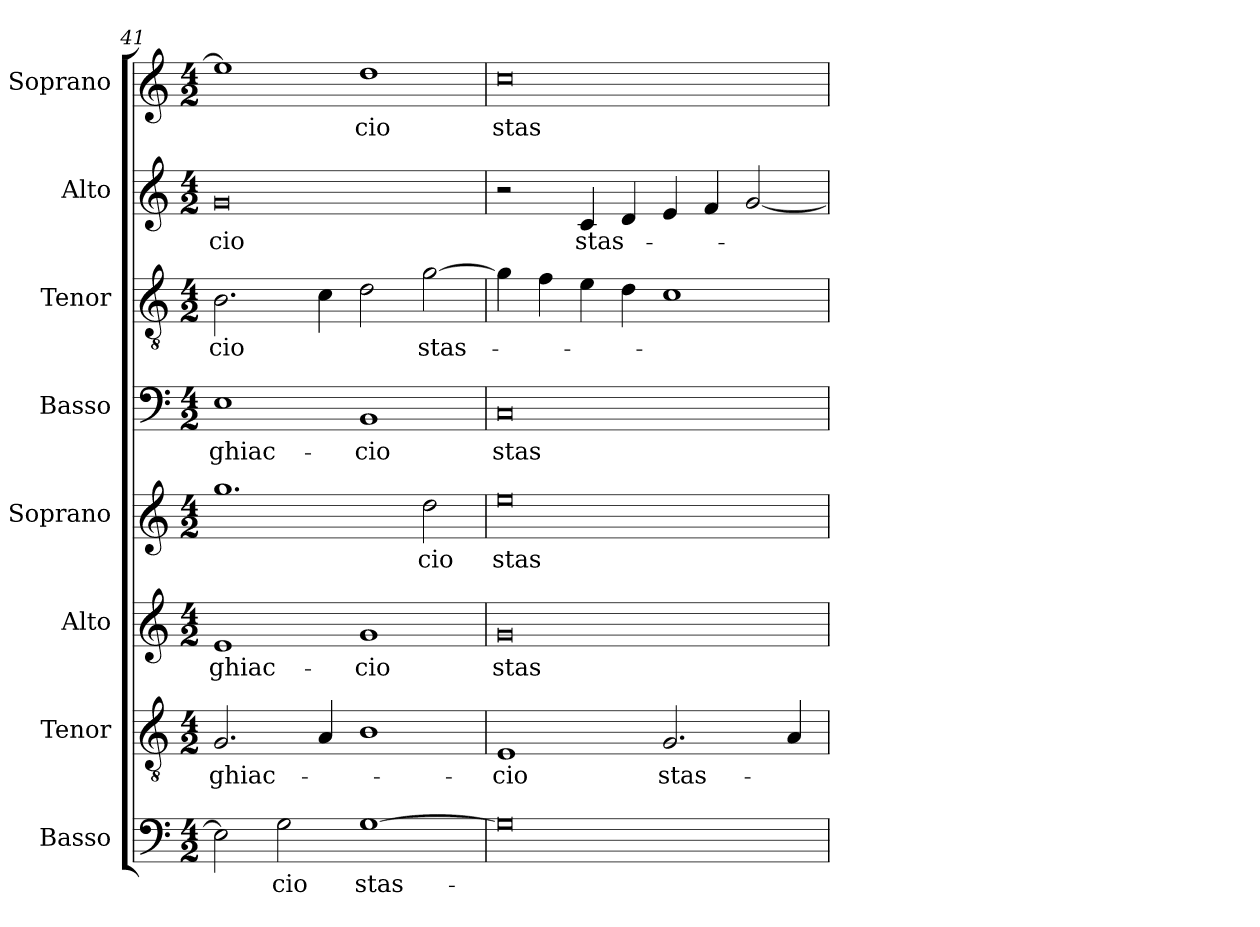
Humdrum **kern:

**kern	**text	**kern	**text	**kern	**text	**kern	**text	**kern	**text	**kern	**text	**kern	**text	**kern	**text
*part8	*part8	*part7	*part7	*part6	*part6	*part5	*part5	*part4	*part4	*part3	*part3	*part2	*part2	*part1	*part1
*staff8	*staff8	*staff7	*staff7	*staff6	*staff6	*staff5	*staff5	*staff4	*staff4	*staff3	*staff3	*staff2	*staff2	*staff1	*staff1
*I"Basso	*	*I"Tenor	*	*I"Alto	*	*I"Soprano	*	*I"Basso	*	*I"Tenor	*	*I"Alto	*	*I"Soprano	*
*	*	*I'T.	*	*I'A.	*	*I'Sop.	*	*	*	*I'T.	*	*I'A.	*	*I'Sop.	*
!!LO:PB:g=z
*clefF4	*	*clefGv2	*	*clefG2	*	*clefG2	*	*clefF4	*	*clefGv2	*	*clefG2	*	*clefG2	*
*	*	*ITrd7c12	*	*	*	*	*	*	*	*ITrd7c12	*	*	*	*	*
*k[]	*	*k[]	*	*k[]	*	*k[]	*	*k[]	*	*k[]	*	*k[]	*	*k[]	*
*C:	*	*C:	*	*C:	*	*C:	*	*C:	*	*C:	*	*C:	*	*C:	*
*M4/2	*	*M4/2	*	*M4/2	*	*M4/2	*	*M4/2	*	*M4/2	*	*M4/2	*	*M4/2	*
=41	=41	=41	=41	=41	=41	=41	=41	=41	=41	=41	=41	=41	=41	=41	=41
!	!	!	!LO:LY:b:color=#000000	!	!	!	!	!	!	!	!	!	!	!	!
!	!	!	!	!	!LO:LY:b:color=#000000	!	!	!	!	!	!	!	!	!	!
!	!	!	!	!	!	!	!	!	!LO:LY:b:color=#000000	!	!	!	!	!	!
!	!	!	!	!	!	!	!	!	!	!	!LO:LY:b:color=#000000	!	!	!	!
!	!	!	!	!	!	!	!	!	!	!	!	!	!LO:LY:b:color=#000000	!	!
2Ei\]	.	2.GGi/	ghiac-	1ei	ghiac-	1.ggi	.	1Ei	ghiac-	2.BBi\	-cio	0gi	-cio	1eei]	.
!	!LO:LY:b:color=#000000	!	!	!	!	!	!	!	!	!	!	!	!	!	!
2Gi\	-cio	.	.	.	.	.	.	.	.	.	.	.	.	.	.
.	.	4AAi/	.	.	.	.	.	.	.	4Ci\	.	.	.	.	.
!	!LO:LY:b:color=#000000	!	!	!	!	!	!	!	!	!	!	!	!	!	!
!	!	!	!	!	!LO:LY:b:color=#000000	!	!	!	!	!	!	!	!	!	!
!	!	!	!	!	!	!	!	!	!LO:LY:b:color=#000000	!	!	!	!	!	!
!	!	!	!	!	!	!	!	!	!	!	!	!	!	!	!LO:LY:b:color=#000000
[1Gi	stas-	1BBi	.	1gi	-cio	.	.	1BBi	-cio	2Di\	.	.	.	1ddi	-cio
!	!	!	!	!	!	!	!LO:LY:b:color=#000000	!	!	!	!	!	!	!	!
!	!	!	!	!	!	!	!	!	!	!	!LO:LY:b:color=#000000	!	!	!	!
.	.	.	.	.	.	2ddi\	-cio	.	.	[2Gi\	stas-	.	.	.	.
=42	=42	=42	=42	=42	=42	=42	=42	=42	=42	=42	=42	=42	=42	=42	=42
!	!	!	!LO:LY:b:color=#000000	!	!	!	!	!	!	!	!	!	!	!	!
!	!	!	!	!	!LO:LY:b:color=#000000	!	!	!	!	!	!	!	!	!	!
!	!	!	!	!	!	!	!LO:LY:b:color=#000000	!	!	!	!	!	!	!	!
!	!	!	!	!	!	!	!	!	!LO:LY:b:color=#000000	!	!	!	!	!	!
!	!	!	!	!	!	!	!	!	!	!	!	!	!	!	!LO:LY:b:color=#000000
0Gi]	.	1EEi	-cio	0gi	stas-	0eei	stas-	0Ci	stas-	4Gi\]	.	2r	.	0cci	stas-
.	.	.	.	.	.	.	.	.	.	4Fi\	.	.	.	.	.
!	!	!	!	!	!	!	!	!	!	!	!	!	!LO:LY:b:color=#000000	!	!
.	.	.	.	.	.	.	.	.	.	4Ei\	.	4ci/	stas-	.	.
.	.	.	.	.	.	.	.	.	.	4Di\	.	4di/	.	.	.
!	!	!	!LO:LY:b:color=#000000	!	!	!	!	!	!	!	!	!	!	!	!
.	.	2.GGi/	stas-	.	.	.	.	.	.	1Ci	.	4ei/	.	.	.
.	.	.	.	.	.	.	.	.	.	.	.	4fi/	.	.	.
.	.	.	.	.	.	.	.	.	.	.	.	[2gi/	.	.	.
.	.	4AAi/	.	.	.	.	.	.	.	.	.	.	.	.	.
=	=	=	=	=	=	=	=	=	=	=	=	=	=	=	=
*-	*-	*-	*-	*-	*-	*-	*-	*-	*-	*-	*-	*-	*-	*-	*-
